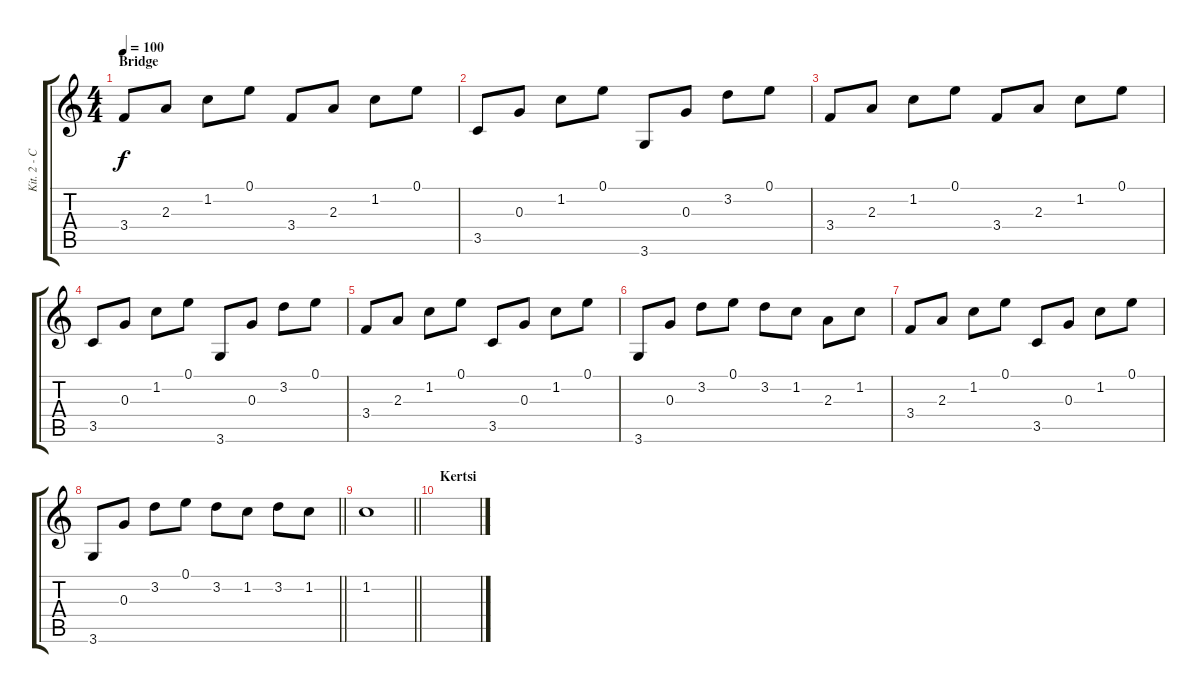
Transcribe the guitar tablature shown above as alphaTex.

\track ("Kit. 2 - Clean" "Kit. 2 - C") {instrument electricguitarclean}
\staff {score tabs}
\tuning (E4 B3 G3 D3 A2 E2) {hide}
\ts (4 4)
\section ("" "Bridge")
\tempo 100
\clef g2
\ks c
3.4.8{dy f} 2.3.8 1.2.8 0.1.8 3.4.8 2.3.8 1.2.8 0.1.8 |
3.5.8 0.3.8 1.2.8 0.1.8 3.6.8 0.3.8 3.2.8 0.1.8 |
3.4.8 2.3.8 1.2.8 0.1.8 3.4.8 2.3.8 1.2.8 0.1.8 |
3.5.8 0.3.8 1.2.8 0.1.8 3.6.8 0.3.8 3.2.8 0.1.8 |
3.4.8 2.3.8 1.2.8 0.1.8 3.5.8 0.3.8 1.2.8 0.1.8 |
3.6.8 0.3.8 3.2.8 0.1.8 3.2.8 1.2.8 2.3.8 1.2.8 |
3.4.8 2.3.8 1.2.8 0.1.8 3.5.8 0.3.8 1.2.8 0.1.8 |
\barLineRight lightlight
3.6.8 0.3.8 3.2.8 0.1.8 3.2.8 1.2.8 3.2.8 1.2.8 |
\barLineRight lightlight
1.2.1 |
\section ("" "Kertsi")
